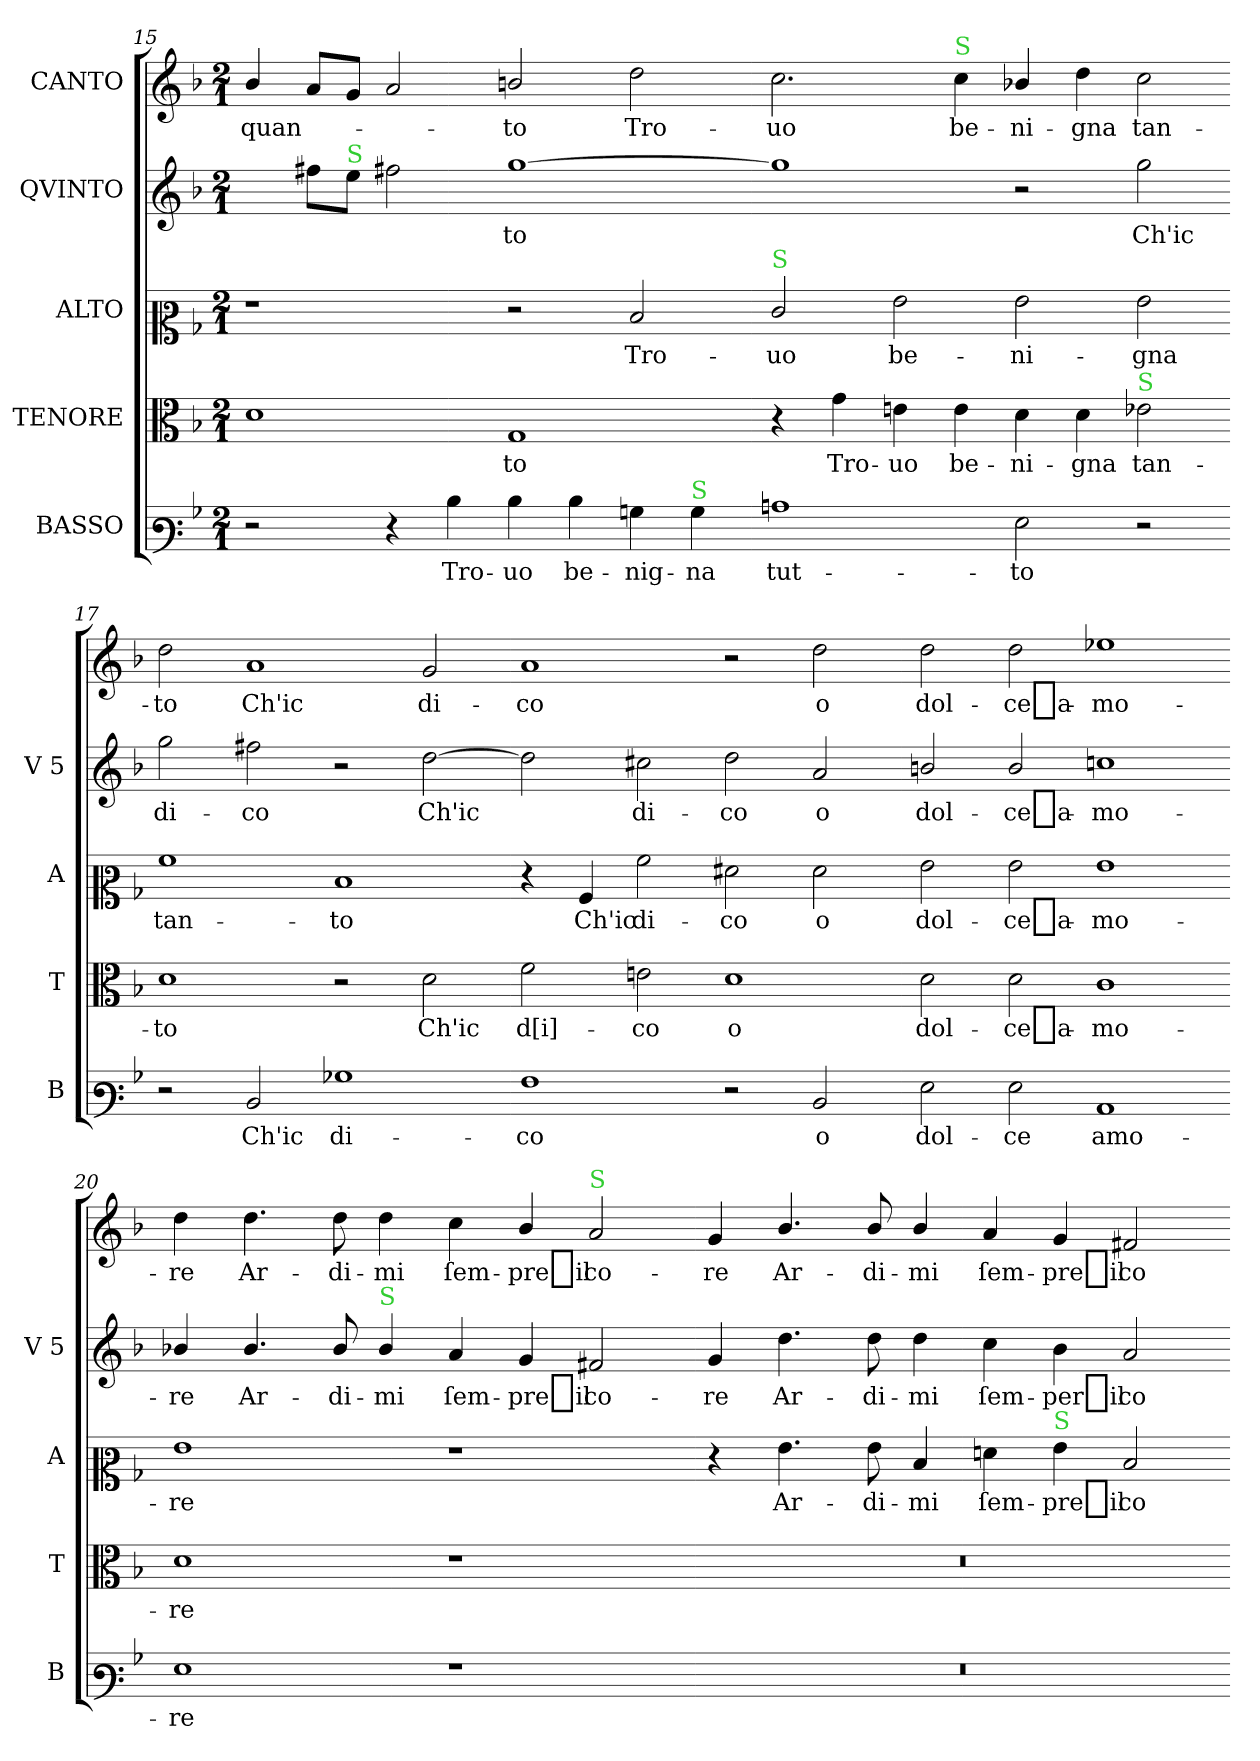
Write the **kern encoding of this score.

**kern	**text	**kern	**text	**kern	**text	**kern	**text	**kern	**text
*part5	*part5	*part4	*part4	*part3	*part3	*part2	*part2	*part1	*part1
*staff5	*staff5	*staff4	*staff4	*staff3	*staff3	*staff2	*staff2	*staff1	*staff1
*I"BASSO	*	*I"TENORE	*	*I"ALTO	*	*I"QVINTO	*	*I"CANTO	*
*I'B	*	*I'T	*	*I'A	*	*I'V 5	*	*	*
*clefF3	*	*clefC3	*	*clefC2	*	*clefG2	*	*clefG2	*
*k[b-]	*	*k[b-]	*	*k[b-]	*	*k[b-]	*	*k[b-]	*
*G:dor	*	*G:dor	*	*G:dor	*	*G:dor	*	*G:dor	*
*M2/1	*	*M2/1	*	*M2/1	*	*M2/1	*	*M2/1	*
=15	=15	=15	=15	=15	=15	=15	=15	=15	=15
2r	.	1d	.	1r	.	4ryy	.	4b-/	quan-
.	.	.	.	.	.	8ff#X\L	.	8a/L	.
!	!	!	!	!	!	!LO:TX:a:color=limegreen:t=S	!	!	!
.	.	.	.	.	.	8ee\J	.	8g/J	.
4r	.	.	.	.	.	2ff#X\	.	2a/	.
4d\	Tro-	.	.	.	.	.	.	.	.
4d\	-uo	1G	-to	2r	.	[1gg	-to	2bn/	-to
4d\	be-	.	.	.	.	.	.	.	.
4Bn\	-nig-	.	.	2d/	Tro-	.	.	2dd\	Tro-
!LO:TX:a:color=limegreen:t=S	!	!	!	!	!	!	!	!	!
4B\	-na	.	.	.	.	.	.	.	.
=16-	=16-	=16-	=16-	=16-	=16-	=16-	=16-	=16-	=16-
!	!	!	!	!LO:TX:a:color=limegreen:t=S	!	!	!	!	!
1cn	tut-	4r	.	2e/	-uo	1gg]	.	2.cc\	-uo
.	.	4g\	Tro-	.	.	.	.	.	.
.	.	4en\	-uo	2g\	be-	.	.	.	.
!	!	!	!	!	!	!	!	!LO:TX:a:color=limegreen:t=S	!
.	.	4e\	be-	.	.	.	.	4cc\	be-
2G\	-to	4d\	-ni-	2g\	-ni-	2r	.	4b-X/	-ni-
.	.	4d\	-gna	.	.	.	.	4dd\	-gna
!	!	!LO:TX:a:color=limegreen:t=S	!	!	!	!	!	!	!
2r	.	2e-X\	tan-	2g\	-gna	2gg\	Ch'ic	2cc\	tan-
=17-	=17-	=17-	=17-	=17-	=17-	=17-	=17-	=17-	=17-
2r	.	1d	-to	1a	tan-	2gg\	di-	2dd\	-to
2D/	Ch'ic	.	.	.	.	2ff#X\	-co	1a/	Ch'ic
1B-X	di-	2r	.	1d	-to	2r	.	.	.
!	!	!	!	!	!	!	!LO:LY:i	!	!
.	.	2d\	Ch'ic	.	.	[2dd\	Ch'ic	2g/	di-
=18-	=18-	=18-	=18-	=18-	=18-	=18-	=18-	=18-	=18-
1A	-co	2f\	d[i]-	4r	.	2dd\]	.	1a	-co
.	.	.	.	4A/	Ch'ic	.	.	.	.
!	!	!	!	!	!	!	!LO:LY:i	!	!
.	.	2en\	-co	2a\	di-	2cc#X\	di-	.	.
!	!	!	!	!	!	!	!LO:LY:i	!	!
2r	.	1d	o	2f#X\	-co	2dd\	-co	2r	.
2D/	o	.	.	2f#\	o	2a/	o	2dd\	o
=19-	=19-	=19-	=19-	=19-	=19-	=19-	=19-	=19-	=19-
2G\	dol-	2d\	dol-	2g\	dol-	2bn/	dol-	2dd\	dol-
2G\	-ce	2d\	-ce_a-	2g\	-ce_a-	2b/	-ce_a-	2dd\	-ce_a-
1C	amo-	1c	-mo-	1g	-mo-	1ccn	-mo-	1ee-X	-mo-
=20-	=20-	=20-	=20-	=20-	=20-	=20-	=20-	=20-	=20-
1G	-re	1d	-re	1g	-re	4b-X/	-re	4dd\	-re
.	.	.	.	.	.	4.b-/	Ar-	4.dd\	Ar-
.	.	.	.	.	.	8b-/	-di-	8dd\	-di-
!	!	!	!	!	!	!LO:TX:a:color=limegreen:t=S	!	!	!
.	.	.	.	.	.	4b-/	-mi	4dd\	-mi
1r	.	1r	.	1r	.	4a/	ſem-	4cc\	ſem-
.	.	.	.	.	.	4g/	-pre_il	4b-/	-pre_il
!	!	!	!	!	!	!	!	!LO:TX:a:color=limegreen:t=S	!
.	.	.	.	.	.	2f#X/	co-	2a/	co-
=21-	=21-	=21-	=21-	=21-	=21-	=21-	=21-	=21-	=21-
0r	.	0r	.	4r	.	4g/	-re	4g/	-re
!	!	!	!	!	!	!	!LO:LY:i	!	!LO:LY:i
.	.	.	.	4.g\	Ar-	4.dd\	Ar-	4.b-/	Ar-
!	!	!	!	!	!	!	!LO:LY:i	!	!LO:LY:i
.	.	.	.	8g\	-di-	8dd\	-di-	8b-/	-di-
!	!	!	!	!	!	!	!LO:LY:i	!	!LO:LY:i
.	.	.	.	4d/	mi	4dd\	-mi	4b-/	-mi
!	!	!	!	!	!	!	!LO:LY:i	!	!LO:LY:i
.	.	.	.	4fn\	ſem-	4cc\	ſem-	4a/	ſem-
!	!	!	!	!LO:TX:a:color=limegreen:t=S	!	!	!	!	!
!	!	!	!	!	!	!	!LO:LY:i	!	!LO:LY:i
.	.	.	.	4g\	-pre_il	4b-\	-per_il	4g/	-pre_il
!	!	!	!	!	!	!	!LO:LY:i	!	!LO:LY:i
.	.	.	.	2d/	co-	2a/	co-	2f#X/	co-
=-	=-	=-	=-	=-	=-	=-	=-	=-	=-
*-	*-	*-	*-	*-	*-	*-	*-	*-	*-
